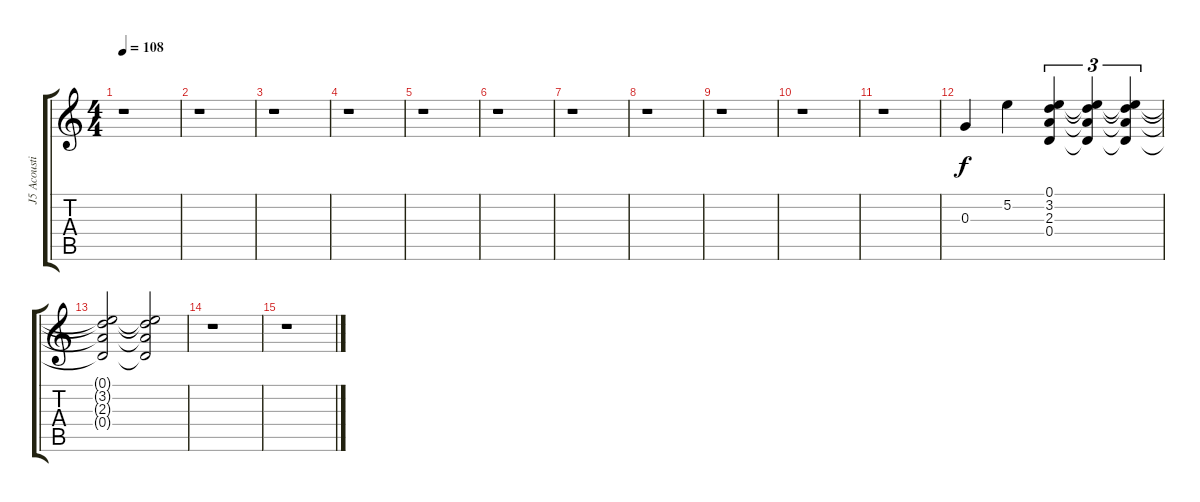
\track ("J5 Acoustic" "J5 Acousti") {instrument acousticguitarsteel}
\staff {score tabs}
\tuning (E4 B3 G3 D3 A2 E2) {hide}
\ts (4 4)
\tempo 108
\clef g2
\ks c
r.1{dy f} |
r.1 |
r.1 |
r.1 |
r.1 |
r.1 |
r.1 |
r.1 |
r.1 |
r.1 |
r.1 |
0.3.4 5.2.4 (0.1 3.2 2.3 0.4).4{tu (3 2)} (0.1{t} 3.2{t} 2.3{t} 0.4{t}).4{tu (3 2)} (0.1{t} 3.2{t} 2.3{t} 0.4{t}).4{tu (3 2)} |
(0.1{t} 3.2{t} 2.3{t} 0.4{t}).2 (0.1{t} 3.2{t} 2.3{t} 0.4{t}).2 |
r.1 |
r.1
